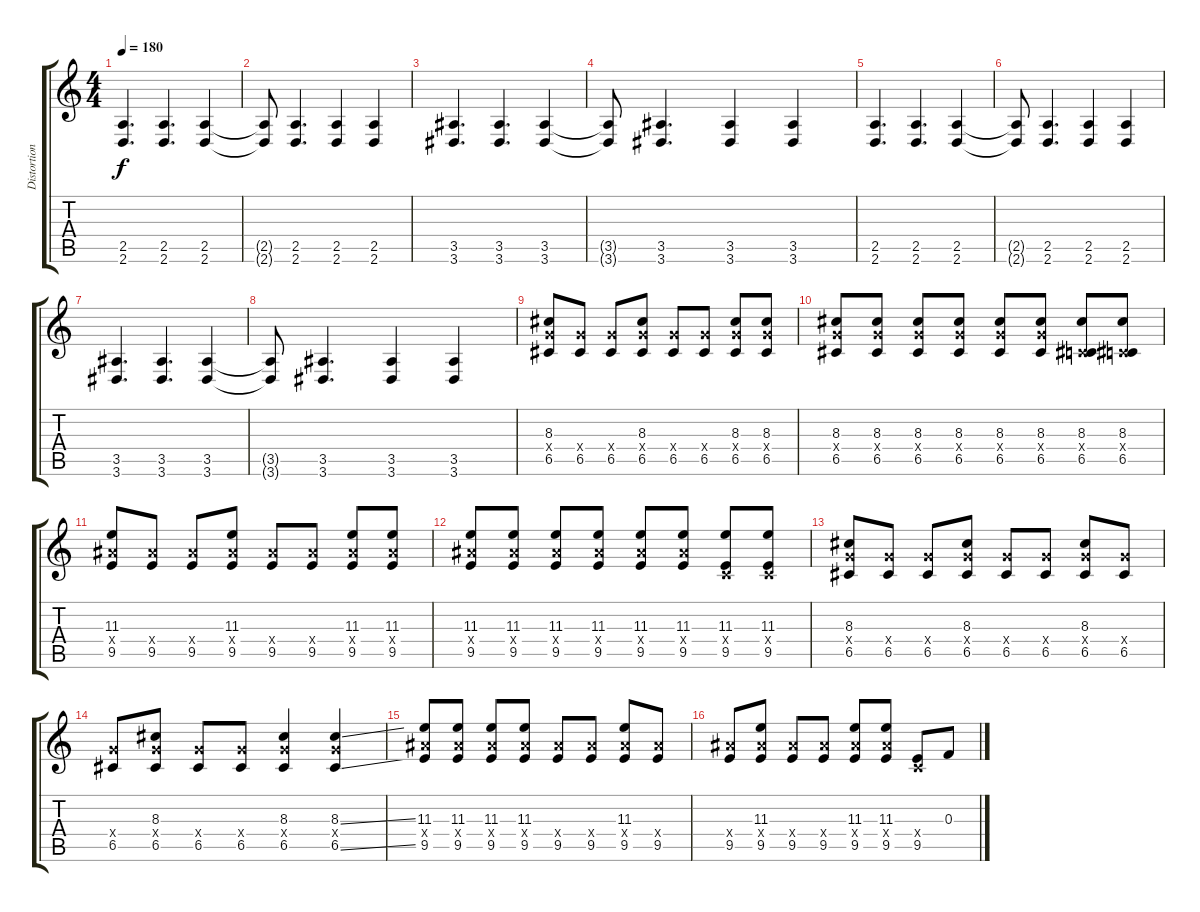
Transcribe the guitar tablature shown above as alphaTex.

\track ("Distortion (Daron)" "Distortion") {instrument distortionguitar}
\staff {score tabs}
\tuning (D4 A3 F3 C3 G2 C2) {hide}
\ts (4 4)
\tempo 180
\clef g2
\ks c
(2.5 2.6).4{d dy f} (2.5 2.6).4{d} (2.5 2.6).4 |
(2.5{t} 2.6{t}).8 (2.5 2.6).4{d} (2.5 2.6).4 (2.5 2.6).4 |
(3.5 3.6).4{d} (3.5 3.6).4{d} (3.5 3.6).4 |
(3.5{t} 3.6{t}).8 (3.5 3.6).4{d} (3.5 3.6).4 (3.5 3.6).4 |
(2.5 2.6).4{d} (2.5 2.6).4{d} (2.5 2.6).4 |
(2.5{t} 2.6{t}).8 (2.5 2.6).4{d} (2.5 2.6).4 (2.5 2.6).4 |
(3.5 3.6).4{d} (3.5 3.6).4{d} (3.5 3.6).4 |
(3.5{t} 3.6{t}).8 (3.5 3.6).4{d} (3.5 3.6).4 (3.5 3.6).4 |
(8.3 7.4{x} 6.5).8 (7.4{x} 6.5).8 (7.4{x} 6.5).8 (8.3 7.4{x} 6.5).8 (7.4{x} 6.5).8 (7.4{x} 6.5).8 (8.3 7.4{x} 6.5).8 (8.3 7.4{x} 6.5).8 |
(8.3 7.4{x} 6.5).8 (8.3 7.4{x} 6.5).8 (8.3 7.4{x} 6.5).8 (8.3 7.4{x} 6.5).8 (8.3 7.4{x} 6.5).8 (8.3 7.4{x} 6.5).8 (8.3 0.4{x} 6.5).8 (8.3 0.4{x} 6.5).8 |
(11.3 10.4{x} 9.5).8 (10.4{x} 9.5).8 (10.4{x} 9.5).8 (11.3 10.4{x} 9.5).8 (10.4{x} 9.5).8 (10.4{x} 9.5).8 (11.3 10.4{x} 9.5).8 (11.3 10.4{x} 9.5).8 |
(11.3 10.4{x} 9.5).8 (11.3 10.4{x} 9.5).8 (11.3 10.4{x} 9.5).8 (11.3 10.4{x} 9.5).8 (11.3 10.4{x} 9.5).8 (11.3 10.4{x} 9.5).8 (11.3 0.4{x} 9.5).8 (11.3 0.4{x} 9.5).8 |
(8.3 7.4{x} 6.5).8 (7.4{x} 6.5).8 (7.4{x} 6.5).8 (8.3 7.4{x} 6.5).8 (7.4{x} 6.5).8 (7.4{x} 6.5).8 (8.3 7.4{x} 6.5).8 (7.4{x} 6.5).8 |
(7.4{x} 6.5).8 (8.3 7.4{x} 6.5).8 (7.4{x} 6.5).8 (7.4{x} 6.5).8 (8.3 7.4{x} 6.5).4 (8.3{ss} 7.4{x} 6.5{ss}).4 |
(11.3 10.4{x} 9.5).8 (11.3 10.4{x} 9.5).8 (11.3 10.4{x} 9.5).8 (11.3 10.4{x} 9.5).8 (10.4{x} 9.5).8 (10.4{x} 9.5).8 (11.3 10.4{x} 9.5).8 (10.4{x} 9.5).8 |
(10.4{x} 9.5).8 (11.3 10.4{x} 9.5).8 (10.4{x} 9.5).8 (10.4{x} 9.5).8 (11.3 10.4{x} 9.5).8 (11.3 10.4{x} 9.5).8 (0.4{x} 9.5).8 0.3.8
